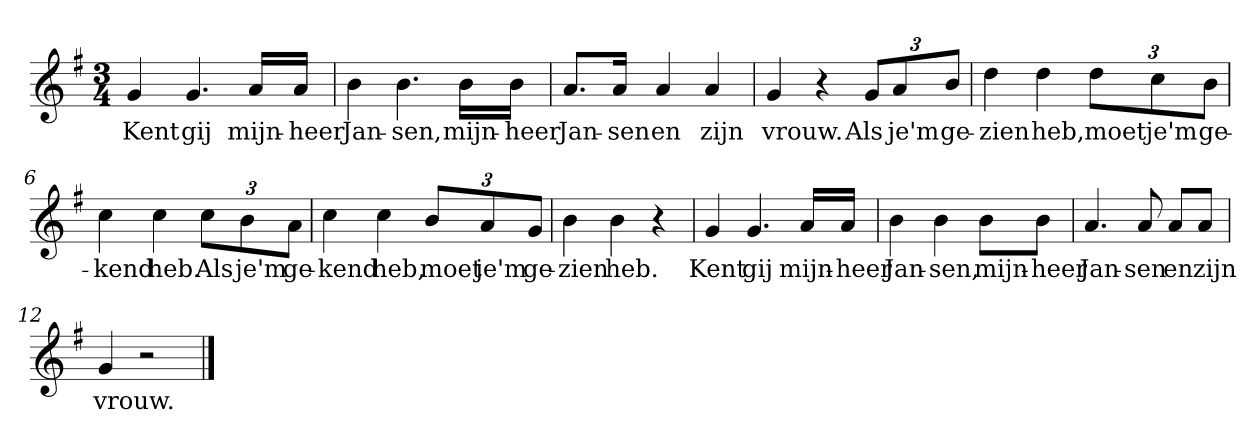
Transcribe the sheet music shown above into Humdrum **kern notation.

**kern	**text
*part1	*part1
*staff1	*staff1
*clefG2	*
*k[f#]	*
*G:	*
*M3/4	*
*MM120	*
=1	=1
4g	Kent
4.g	gij
16a/LL	mijn-
16a/JJ	-heer
=2	=2
4b	Jan-
4.b	-sen,
16b\LL	mijn-
16b\JJ	-heer
=3	=3
8.a/L	Jan-
16a/Jk	-sen
4a	en
4a	zijn
=4	=4
4g	vrouw.
4r	.
12g/L	Als
12a/	je'm
12b/J	ge-
=5	=5
4dd	-zien
4dd	heb,
12dd\L	moet
12cc\	je'm
12b\J	ge-
=6	=6
4cc	-kend
4cc	heb.
12cc\L	Als
12b\	je'm
12a\J	ge-
=7	=7
4cc	-kend
4cc	heb,
12b/L	moet
12a/	je'm
12g/J	ge-
=8	=8
4b	-zien
4b	heb.
4r	.
=9	=9
4g	Kent
4.g	gij
16a/LL	mijn-
16a/JJ	-heer
=10	=10
4b	Jan-
4b	-sen,
8b\L	mijn-
8b\J	-heer
=11	=11
4.a	Jan-
8a	-sen
8a/L	en
8a/J	zijn
=12	=12
4g	vrouw.
2r	.
==	==
*-	*-
